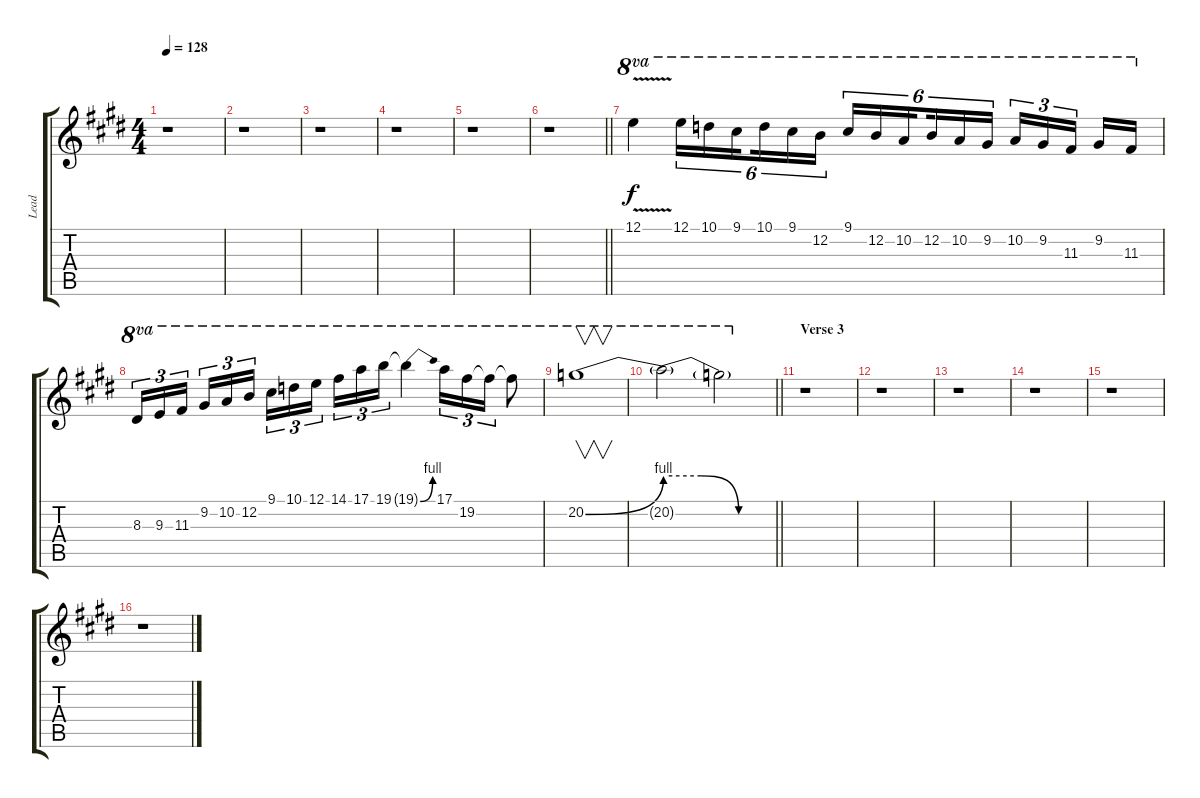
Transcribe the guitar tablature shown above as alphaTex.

\track ("Lead" "Lead") {instrument distortionguitar}
\staff {score tabs}
\tuning (E4 B3 G3 D3 A2 E2) {hide}
\ts (4 4)
\tempo 128
\clef g2
\ks e
r.1{dy f} |
\ks c#minor
r.1 |
\ks e
r.1 |
\ks c#minor
r.1 |
r.1 |
\barLineRight lightlight
r.1 |
\ks e
12.1{v}.4{ot 8va} 12.1.16{tu (6 4) ot 8va} 10.1.16{tu (6 4) ot 8va} 9.1.16{tu (6 4) ot 8va beam splitsecondary} 10.1.16{tu (6 4) ot 8va} 9.1.16{tu (6 4) ot 8va} 12.2.16{tu (6 4) ot 8va} 9.1.16{tu (6 4) ot 8va} 12.2.16{tu (6 4) ot 8va} 10.2.16{tu (6 4) ot 8va beam splitsecondary} 12.2.16{tu (6 4) ot 8va} 10.2.16{tu (6 4) ot 8va} 9.2.16{tu (6 4) ot 8va} 10.2.16{tu (3 2) ot 8va} 9.2.16{tu (3 2) ot 8va} 11.3.16{tu (3 2) ot 8va beam splitsecondary} 9.2.16{ot 8va} 11.3.16{ot 8va} |
\ks c#minor
8.3.16{tu (3 2) ot 8va} 9.3.16{tu (3 2) ot 8va} 11.3.16{tu (3 2) ot 8va beam splitsecondary} 9.2.16{tu (3 2) ot 8va} 10.2.16{tu (3 2) ot 8va} 12.2.16{tu (3 2) ot 8va} 9.1.16{tu (3 2) ot 8va} 10.1.16{tu (3 2) ot 8va} 12.1.16{tu (3 2) ot 8va beam splitsecondary} 14.1.16{tu (3 2) ot 8va} 17.1.16{tu (3 2) ot 8va} 19.1.16{tu (3 2) ot 8va} 19.1{be (bend 0 0 60 4) t}.4{ot 8va} 17.1.16{tu (3 2) ot 8va} 19.2.16{tu (3 2) ot 8va} 19.2{t}.16{tu (3 2) ot 8va} 19.2{t}.8{ot 8va} |
\ks e
20.2{be (bend 0 0 60 4)}.1{v ot 8va} |
\barLineRight lightlight
\ks c#minor
20.2{be (custom 0 4 20 4 40 0 60 0) t}.2{ot 8va} 20.2{t}.2{ot 8va} |
\section ("" "Verse 3")
r.1 |
\ks e
r.1 |
\ks c#minor
r.1 |
r.1 |
\ks e
r.1 |
\ks c#minor
r.1
